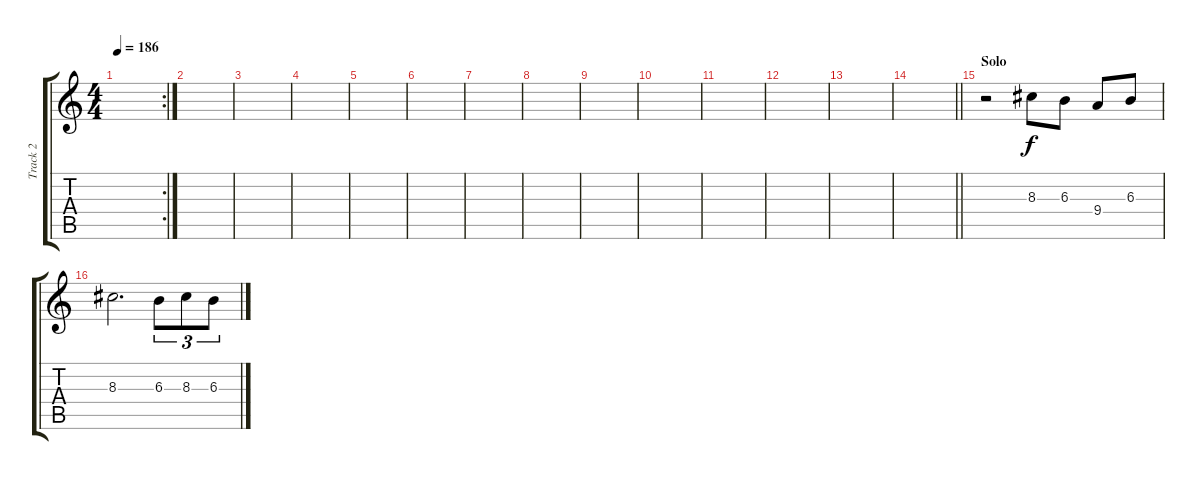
\track ("Track 2" "Track 2") {instrument distortionguitar}
\staff {score tabs}
\tuning (D4 A3 F3 C3 G2 D2) {hide}
\rc 2
\ts (4 4)
\tempo 186
\clef g2
\ks c
|
|
|
|
|
|
|
|
|
|
|
|
|
\barLineRight lightlight
|
\section ("" "Solo")
r.2 8.3.8 6.3.8 9.4.8 6.3.8 |
8.3.2{d} 6.3.8{tu (3 2)} 8.3.8{tu (3 2)} 6.3.8{tu (3 2)}
